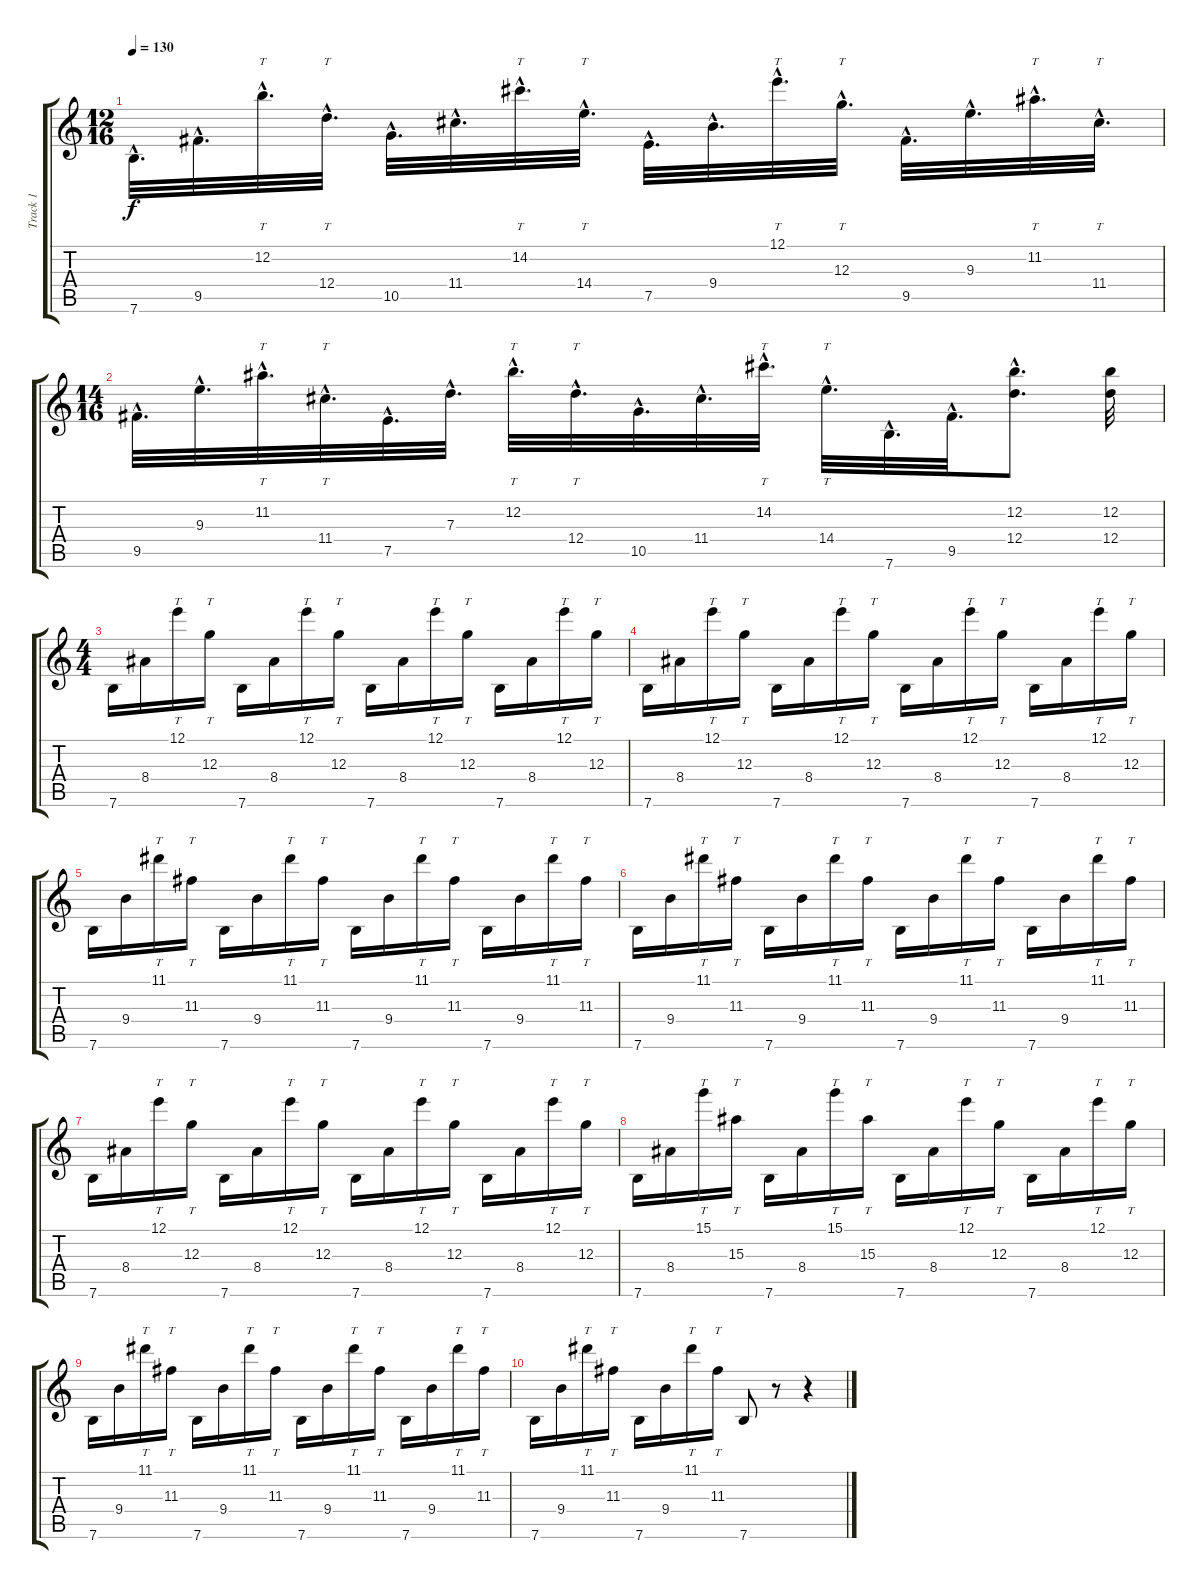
\track ("Track 1" "Track 1") {instrument electricguitarjazz}
\staff {score tabs}
\tuning (E4 B3 G3 D3 A2 E2) {hide}
\ts (12 16)
\tempo 130
\clef g2
\ks c
7.6{hac}.32{d dy f} 9.5{hac}.32{d} 12.2{hac}.32{tt d} 12.4{hac}.32{tt d} 10.5{hac}.32{d} 11.4{hac}.32{d} 14.2{hac}.32{tt d} 14.4{hac}.32{tt d} 7.5{hac}.32{d} 9.4{hac}.32{d} 12.1{hac}.32{tt d} 12.3{hac}.32{tt d} 9.5{hac}.32{d} 9.3{hac}.32{d} 11.2{hac}.32{tt d} 11.4{hac}.32{tt d} |
\ts (14 16)
9.5{hac}.32{d} 9.3{hac}.32{d} 11.2{hac}.32{tt d} 11.4{hac}.32{tt d} 7.5{hac}.32{d} 7.3{hac}.32{d} 12.2{hac}.32{tt d} 12.4{hac}.32{tt d} 10.5{hac}.32{d} 11.4{hac}.32{d} 14.2{hac}.32{tt d} 14.4{hac}.32{tt d} 7.6{hac}.32{d} 9.5{hac}.32{d} (12.2{hac} 12.4{hac}).8{d} (12.2 12.4).32 |
\ts (4 4)
7.6.16 8.4.16 12.1.16{tt} 12.3.16{tt} 7.6.16 8.4.16 12.1.16{tt} 12.3.16{tt} 7.6.16 8.4.16 12.1.16{tt} 12.3.16{tt} 7.6.16 8.4.16 12.1.16{tt} 12.3.16{tt} |
7.6.16 8.4.16 12.1.16{tt} 12.3.16{tt} 7.6.16 8.4.16 12.1.16{tt} 12.3.16{tt} 7.6.16 8.4.16 12.1.16{tt} 12.3.16{tt} 7.6.16 8.4.16 12.1.16{tt} 12.3.16{tt} |
7.6.16 9.4.16 11.1.16{tt} 11.3.16{tt} 7.6.16 9.4.16 11.1.16{tt} 11.3.16{tt} 7.6.16 9.4.16 11.1.16{tt} 11.3.16{tt} 7.6.16 9.4.16 11.1.16{tt} 11.3.16{tt} |
7.6.16 9.4.16 11.1.16{tt} 11.3.16{tt} 7.6.16 9.4.16 11.1.16{tt} 11.3.16{tt} 7.6.16 9.4.16 11.1.16{tt} 11.3.16{tt} 7.6.16 9.4.16 11.1.16{tt} 11.3.16{tt} |
7.6.16 8.4.16 12.1.16{tt} 12.3.16{tt} 7.6.16 8.4.16 12.1.16{tt} 12.3.16{tt} 7.6.16 8.4.16 12.1.16{tt} 12.3.16{tt} 7.6.16 8.4.16 12.1.16{tt} 12.3.16{tt} |
7.6.16 8.4.16 15.1.16{tt} 15.3.16{tt} 7.6.16 8.4.16 15.1.16{tt} 15.3.16{tt} 7.6.16 8.4.16 12.1.16{tt} 12.3.16{tt} 7.6.16 8.4.16 12.1.16{tt} 12.3.16{tt} |
7.6.16 9.4.16 11.1.16{tt} 11.3.16{tt} 7.6.16 9.4.16 11.1.16{tt} 11.3.16{tt} 7.6.16 9.4.16 11.1.16{tt} 11.3.16{tt} 7.6.16 9.4.16 11.1.16{tt} 11.3.16{tt} |
7.6.16 9.4.16 11.1.16{tt} 11.3.16{tt} 7.6.16 9.4.16 11.1.16{tt} 11.3.16{tt} 7.6.8 r.8 r.4
